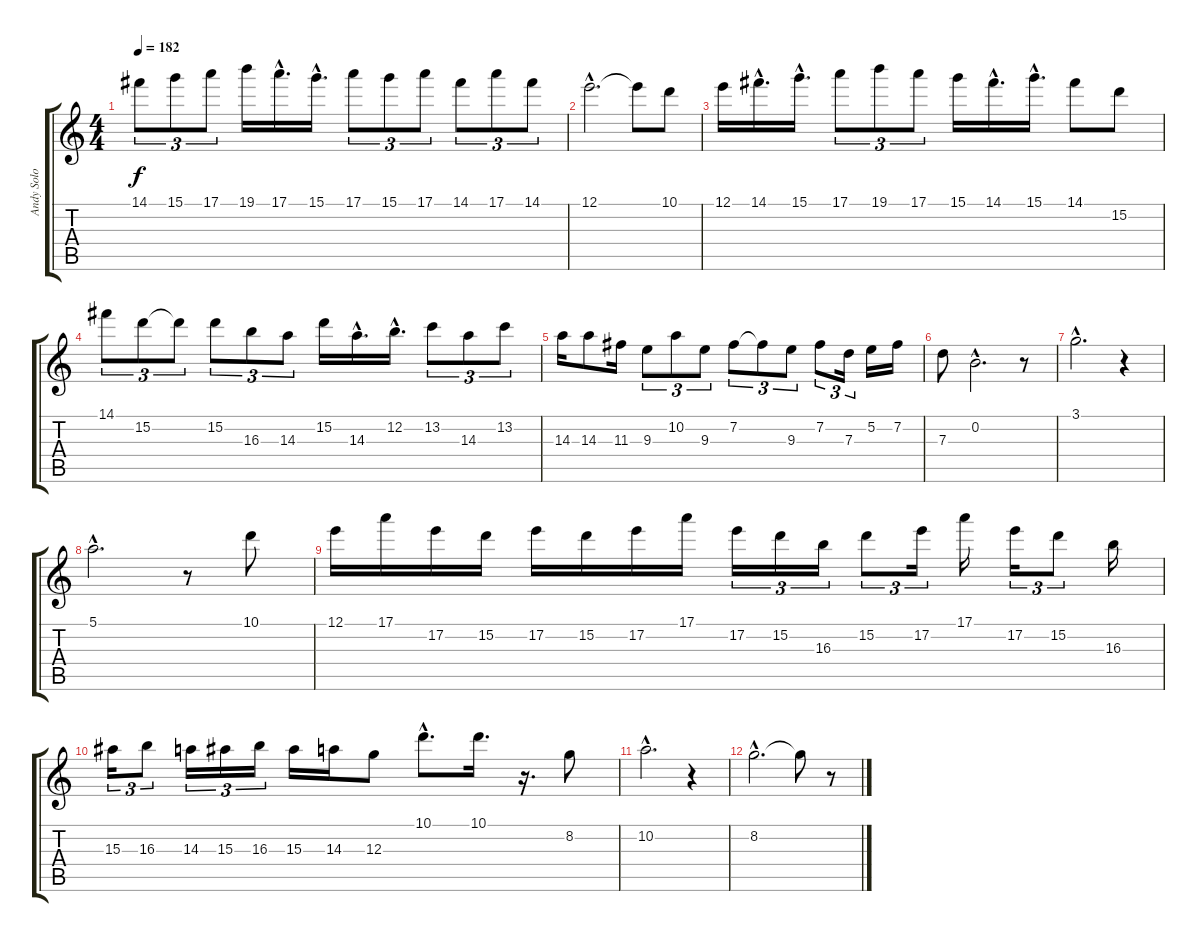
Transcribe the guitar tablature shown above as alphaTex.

\track ("Andy Solo" "Andy Solo") {instrument distortionguitar}
\staff {score tabs}
\tuning (E4 B3 G3 D3 A2 E2) {hide}
\ts (4 4)
\tempo 182
\clef g2
\ks c
14.1.8{tu (3 2) dy f} 15.1.8{tu (3 2)} 17.1.8{tu (3 2)} 19.1.16 17.1{hac}.16{d} 15.1{hac}.16{d} 17.1.8{tu (3 2)} 15.1.8{tu (3 2)} 17.1.8{tu (3 2)} 14.1.8{tu (3 2)} 17.1.8{tu (3 2)} 14.1.8{tu (3 2)} |
12.1{hac}.2{d} 12.1{t}.8 10.1.8 |
12.1.16 14.1{hac}.16{d} 15.1{hac}.16{d} 17.1.8{tu (3 2)} 19.1.8{tu (3 2)} 17.1.8{tu (3 2)} 15.1.16 14.1{hac}.16{d} 15.1{hac}.16{d} 14.1.8 15.2.8 |
14.1.8{tu (3 2)} 15.2.8{tu (3 2)} 15.2{t}.8{tu (3 2)} 15.2.8{tu (3 2)} 16.3.8{tu (3 2)} 14.3.8{tu (3 2)} 15.2.16 14.3{hac}.16{d} 12.2{hac}.16{d} 13.2.8{tu (3 2)} 14.3.8{tu (3 2)} 13.2.8{tu (3 2)} |
14.3.16 14.3.8 11.3.16 9.3.8{tu (3 2)} 10.2.8{tu (3 2)} 9.3.8{tu (3 2)} 7.2.8{tu (3 2)} 7.2{t}.8{tu (3 2)} 9.3.8{tu (3 2)} 7.2.8{tu (3 2)} 7.3.16{tu (3 2)} 5.2.16 7.2.16 |
7.3.8 0.2{hac}.2{d} r.8 |
3.1{hac}.2{d} r.4 |
5.1{hac}.2{d} r.8 10.1.8 |
12.1.16 17.1.16 17.2.16 15.2.16 17.2.16 15.2.16 17.2.16 17.1.16 17.2.16{tu (3 2)} 15.2.16{tu (3 2)} 16.3.16{tu (3 2)} 15.2.8{tu (3 2)} 17.2.16{tu (3 2)} 17.1.16 17.2.16{tu (3 2)} 15.2.8{tu (3 2)} 16.3.16 |
15.3.16{tu (3 2)} 16.3.8{tu (3 2)} 14.3.16{tu (3 2)} 15.3.16{tu (3 2)} 16.3.16{tu (3 2)} 15.3.16 14.3.16 12.3.8 10.1{hac}.8{d} 10.1.16{d} r.16{d} 8.2.8 |
10.2{hac}.2{d} r.4 |
8.2{hac}.2{d} 8.2{t}.8 r.8
